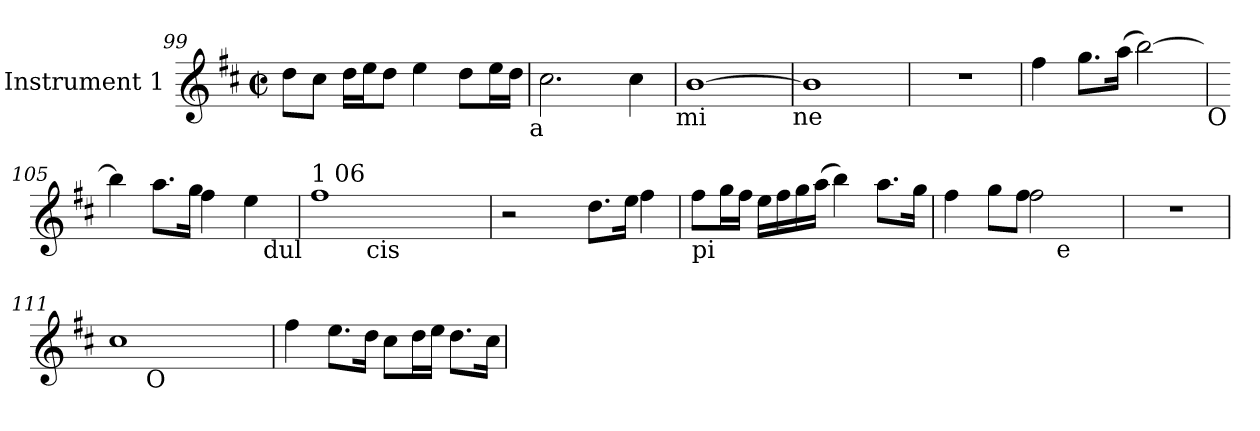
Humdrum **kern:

**kern
*part1
*staff1
*I"Instrument 1
*clefG2
*k[f#c#]
*D:
*M2/2
*met(c|)
=99
8dd\L
8cc#\J
16dd\L
16ee\
8dd\J
4ee\
8dd\L
16ee\
16dd\J
!LO:TX:b:t=a
=100
2.cc#\
4cc#\
!LO:TX:b:t=mi
=101
[>1b
!LO:TX:b:t=ne
=102
1b]
=103
1r
=104
4ff#\
8.gg\L
(>16aa\J
[>2bb\)
!LO:TX:b:t=O
=105
*^
*	*^
4bb\]	4..ryy	2.ryy
8.aa\L	.	.
16gg\J	4ff#\	.
4..ryy	.	.
.	4ee\	.
!	!	!LO:TX:b:t=dul
.	.	8.ryy
!!LO:LB:g=z	!!	!!
=106	=106	=106
!LO:TX:a:t=1 06	!	!
*	*v	*v
1ff#	8ryy
.	16ryy
.	64ryy
!	!LO:TX:b:t=cis
.	2ryy
.	4ryy
.	32.ryy
=107	=107
2r	8.ryy
*v	*v
8.dd<\L
*^
16ee\J	4ff#\
8.ryy	.
*v	*v
=108
!LO:TX:b:t=pi
8ff#\L
16gg\
16ff#\J
16ee\L
16ff#\
16gg\
(<16aa\J
4bb\)
8.aa\L
16gg\J
=109
*^
*	*^
4ff#\	4.ryy	2ryy
8gg\L	.	.
8ff#\J	2ff#\	.
4.ryy	.	32ryy
!	!	!LO:TX:b:t=e
.	.	4ryy
.	.	16.ryy
*v	*v	*v
=110
1r
=111
*^
1cc#	8.ryy
!	!LO:TX:b:t=O
.	2ryy
.	4ryy
.	16ryy
=112	=112
!LO:TX:b:t=Je	!
*v	*v
4ff#\
8.ee\L
16dd\J
8cc#\L
16dd\
16ee\J
8.dd\L
16cc#\J
=
*-
